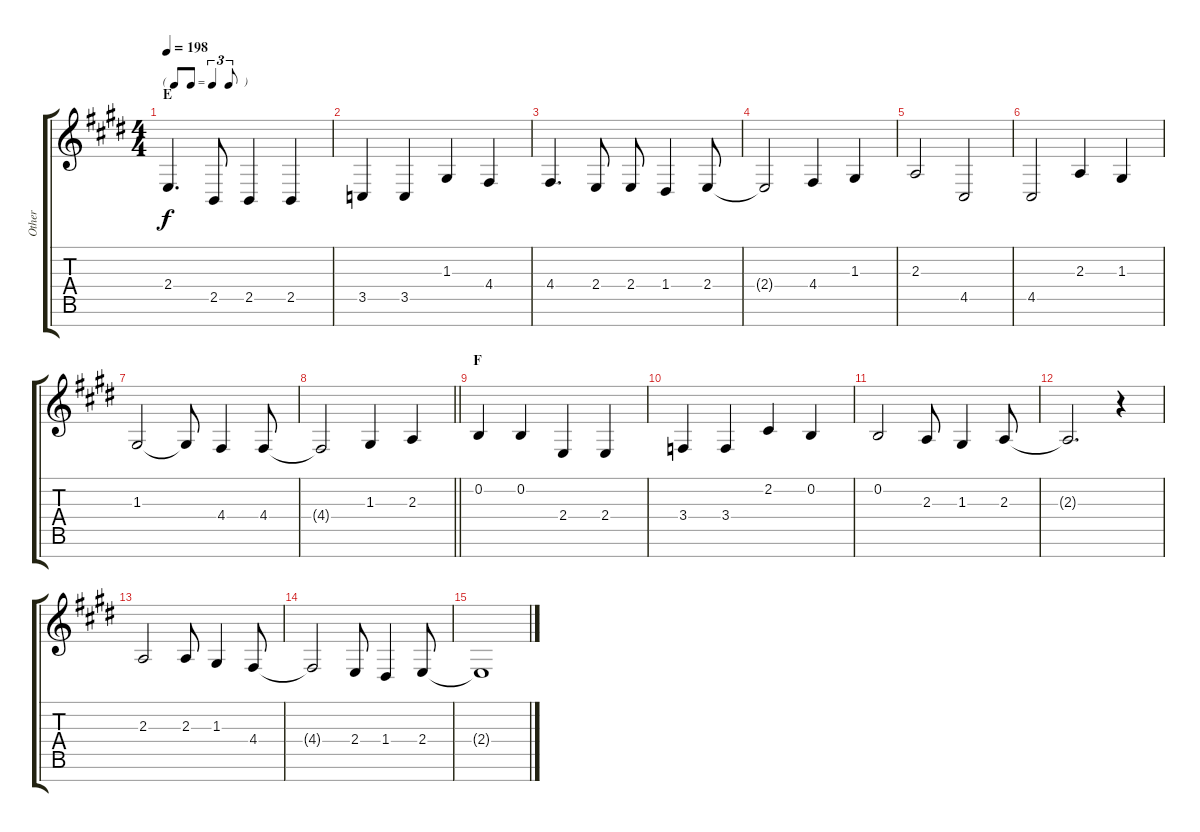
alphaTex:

\track ("Other" "Other") {instrument altosax}
\staff {score tabs}
\tuning (E4 B3 G3 D3 A2 E2 B1) {hide}
\ts (4 4)
\tf triplet8th
\section ("" "E")
\tempo 198
\clef g2
\ks e
2.4.4{d dy f} 2.5.8 2.5.4 2.5.4 |
3.5.4 3.5.4 1.3.4 4.4.4 |
4.4.4{d} 2.4.8 2.4.8 1.4.4 2.4.8 |
2.4{t}.2 4.4.4 1.3.4 |
2.3.2 4.5.2 |
4.5.2 2.3.4 1.3.4 |
1.3.2 1.3{t}.8 4.4.4 4.4.8 |
\barLineRight lightlight
4.4{t}.2 1.3.4 2.3.4 |
\section ("" "F")
0.2.4 0.2.4 2.4.4 2.4.4 |
3.4.4 3.4.4 2.2.4 0.2.4 |
0.2.2 2.3.8 1.3.4 2.3.8 |
2.3{t}.2{d} r.4 |
2.3.2 2.3.8 1.3.4 4.4.8 |
4.4{t}.2 2.4.8 1.4.4 2.4.8 |
2.4{t}.1
